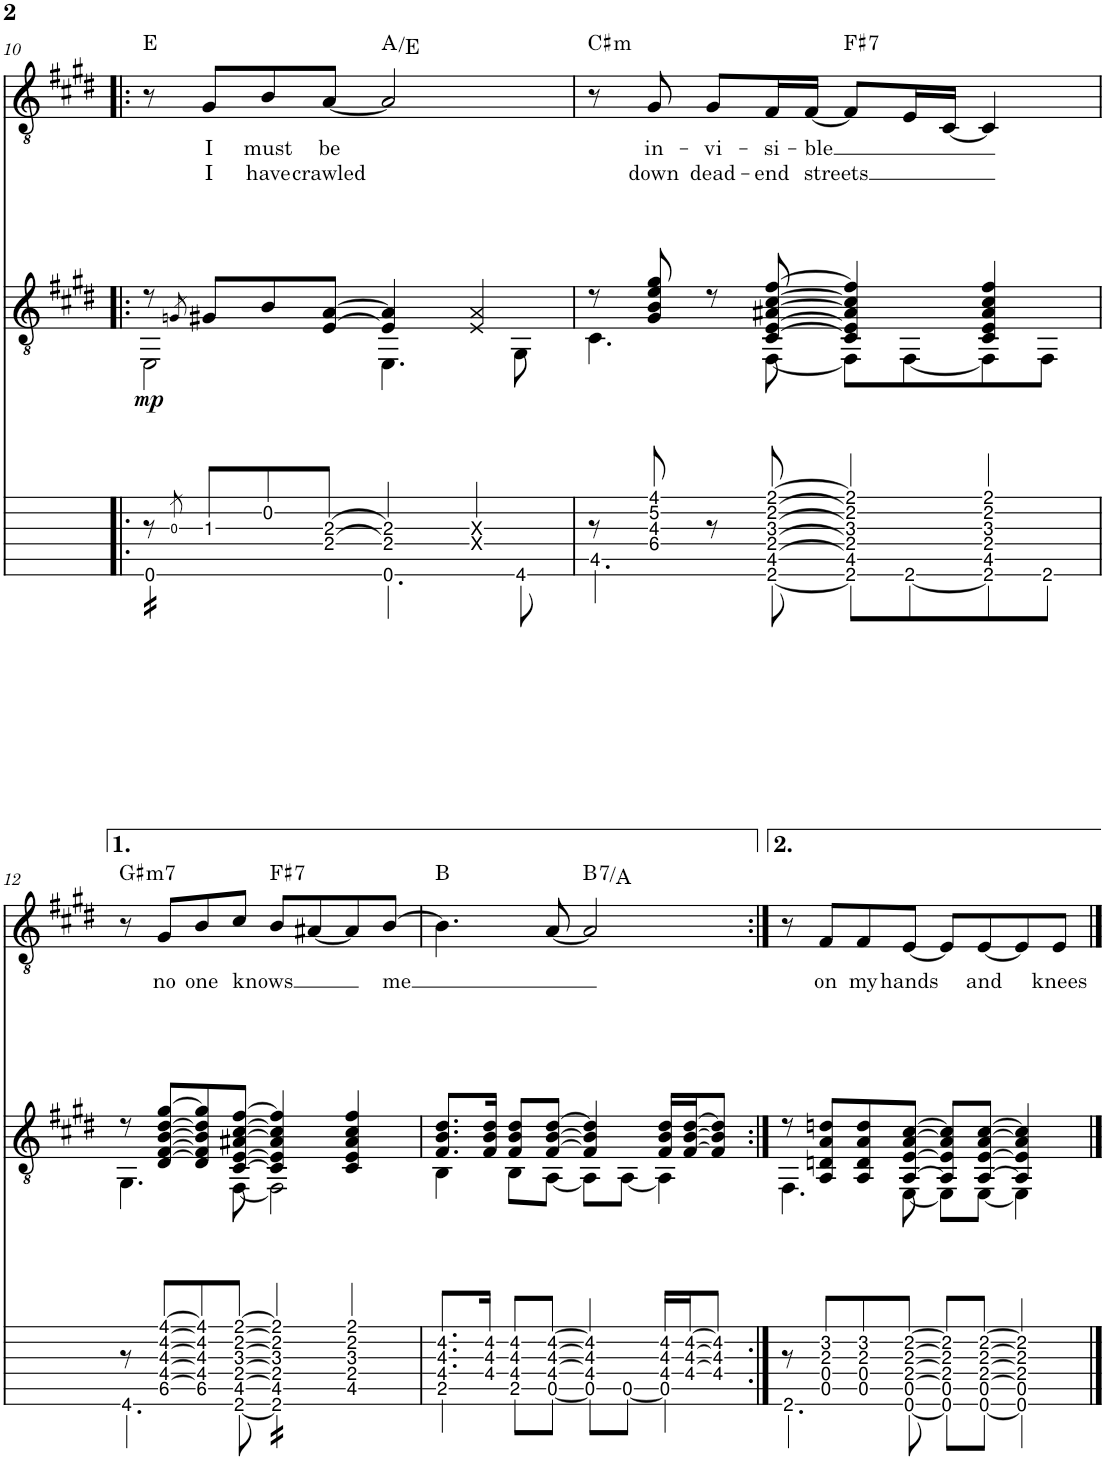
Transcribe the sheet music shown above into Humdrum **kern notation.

**kern	**kern	**dynam	**kern	**text	**text	**harte
*part2	*part2	*part2	*part1	*part1	*part1	*part1
*staff3	*staff2	*staff2/3	*staff1	*staff1	*staff1	*
*I"Acoustic Guitar	*	*	*I"Acoustic Guitar 2	*	*	*
*I'Ac Gtr	*	*	*I'Ac Gtr	*	*	*
!!LO:PB:g=z
*	*clefGv2	*	*clefGv2	*	*	*
*k[f#c#g#d#]	*k[f#c#g#d#]	*	*k[f#c#g#d#]	*	*	*
*M4/4	*M4/4	*	*M4/4	*	*	*
=10!|:	=10!|:	=10!|:	=10!|:	=10!|:	=10!|:	=10!|:
*^	*^	*	*	*	*	*
!	!	!	!	!LO:DY:b	!	!	!	!
8r	2EE\	8r	2EE\	mp	8r	.	.	E:maj
8qGn/	.	8qGn/	.	.	.	.	.	.
!	!	!	!	!	!	!LO:LY:b	!LO:LY:b	!
8G#X/L	.	8G#X/L	.	.	8G#/L	I	I	.
!	!	!	!	!	!	!LO:LY:b	!LO:LY:b	!
8B/	.	8B/	.	.	8B/	must	have	.
!	!	!	!	!	!	!LO:LY:b	!LO:LY:b	!
[8E/ [8A/J	.	[8E/ [8A/J	.	.	[8A/J	be	crawled	.
4E/] 4A/]	4.EE\	4E/] 4A/]	4.EE\	.	2A/]	.	.	A:maj/5
4E/ 4A/	.	4E/ 4A/	.	.	.	.	.	.
.	8GG#\	.	8GG#\	.	.	.	.	.
=11	=11	=11	=11	=11	=11	=11	=11	=11
!	!	!	!	!	!	!	!	!LO:H:kt=m
8r	4.C#\	8r	4.C#\	.	8r	.	.	C#:min
!	!	!	!	!	!	!LO:LY:b	!LO:LY:b	!
8G#/ 8B/ 8e/ 8g#/	.	8G#/ 8B/ 8e/ 8g#/	.	.	8G#/	in-	down	.
!	!	!	!	!	!	!LO:LY:b	!LO:LY:b	!
8r	.	8r	.	.	8G#/L	-vi-	dead-	.
!	!	!	!	!	!	!LO:LY:b	!LO:LY:b	!
[8C#/ [8E/ [8A#X/ [8c#/ [8f#/	[8FF#\	[8C#/ [8E/ [8A#X/ [8c#/ [8f#/	[8FF#\	.	16F#/L	-si-	-end	.
!	!	!	!	!	!	!LO:LY:b	!LO:LY:b	!
.	.	.	.	.	[16F#/JJ	-ble	streets	.
!	!	!	!	!	!	!	!	!LO:H:kt=7
4C#/] 4E/] 4A#/] 4c#/] 4f#/]	8FF#\L]	4C#/] 4E/] 4A#/] 4c#/] 4f#/]	8FF#\L]	.	8F#/L]	.	.	F#:7
.	[8FF#\	.	[8FF#\	.	16E/L	.	.	.
.	.	.	.	.	[16C#/JJ	.	.	.
4C#/ 4E/ 4A#/ 4c#/ 4f#/	8FF#\]	4C#/ 4E/ 4A#/ 4c#/ 4f#/	8FF#\]	.	4C#/]	.	.	.
.	8FF#\J	.	8FF#\J	.	.	.	.	.
!!LO:LB:g=z
=12	=12	=12	=12	=12	=12	=12	=12	=12
!	!	!	!	!	!	!	!	!LO:H:kt=m7
8r	4.GG#\	8r	4.GG#\	.	8r	.	.	G#:min7
!	!	!	!	!	!	!LO:LY:b	!	!
[8D#/ [8F#/ [8B/ [8d#/ [8g#/L	.	[8D#/ [8F#/ [8B/ [8d#/ [8g#/L	.	.	8G#/L	no	.	.
!	!	!	!	!	!	!LO:LY:b	!	!
8D#/] 8F#/] 8B/] 8d#/] 8g#/]	.	8D#/] 8F#/] 8B/] 8d#/] 8g#/]	.	.	8B/	one	.	.
!	!	!	!	!	!	!LO:LY:b	!	!
[8C#/ [8E/ [8A#X/ [8c#/ [8f#/J	[8FF#\	[8C#/ [8E/ [8A#X/ [8c#/ [8f#/J	[8FF#\	.	8c#/J	knows	.	.
!	!	!	!	!	!	!	!	!LO:H:kt=7
4C#/] 4E/] 4A#/] 4c#/] 4f#/]	2FF#\]	4C#/] 4E/] 4A#/] 4c#/] 4f#/]	2FF#\]	.	8B/L	.	.	F#:7
.	.	.	.	.	[8A#X/	.	.	.
4C#/ 4E/ 4A#/ 4c#/ 4f#/	.	4C#/ 4E/ 4A#/ 4c#/ 4f#/	.	.	8A#/]	.	.	.
!	!	!	!	!	!	!LO:LY:b	!	!
.	.	.	.	.	[8B/J	me	.	.
=13	=13	=13	=13	=13	=13	=13	=13	=13
8.F#/ 8.B/ 8.d#/L	4BB\	8.F#/ 8.B/ 8.d#/L	4BB\	.	4.B\]	.	.	B:maj
16F#/ 16B/ 16d#/Jk	.	16F#/ 16B/ 16d#/Jk	.	.	.	.	.	.
8F#/ 8B/ 8d#/L	8BB\L	8F#/ 8B/ 8d#/L	8BB\L	.	.	.	.	.
[8F#/ [8B/ [8d#/J	[8AA\J	[8F#/ [8B/ [8d#/J	[8AA\J	.	[8A/	.	.	.
!	!	!	!	!	!	!	!	!LO:H:kt=7
4F#/] 4B/] 4d#/]	8AA\L]	4F#/] 4B/] 4d#/]	8AA\L]	.	2A/]	.	.	B:7/b7
.	[8AA\J	.	[8AA\J	.	.	.	.	.
16F#/ 16B/ 16d#/LL	4AA\]	16F#/ 16B/ 16d#/LL	4AA\]	.	.	.	.	.
[16F#/ [16B/ [16d#/J	.	[16F#/ [16B/ [16d#/J	.	.	.	.	.	.
8F#/] 8B/] 8d#/]J	.	8F#/] 8B/] 8d#/]J	.	.	.	.	.	.
=14:|!	=14:|!	=14:|!	=14:|!	=14:|!	=14:|!	=14:|!	=14:|!	=14:|!
8r	4.FF#\	8r	4.FF#\	.	8r	.	.	.
!	!	!	!	!	!	!LO:LY:b	!	!
8AA/ 8D/ 8A/ 8d/L	.	8AA/ 8Dn/ 8A/ 8dn/L	.	.	8F#/L	on	.	.
!	!	!	!	!	!	!LO:LY:b	!	!
8AA/ 8Dn/ 8A/ 8dn/	.	8AA/ 8D/ 8A/ 8d/	.	.	8F#/	my	.	.
!	!	!	!	!	!	!LO:LY:b	!	!
[8AA/ [8E/ [8A/ [8c#/J	[8EE\	[8AA/ [8E/ [8A/ [8c#/J	[8EE\	.	[8E/J	hands	.	.
8AA/] 8E/] 8A/] 8c#/]L	8EE\L]	8AA/] 8E/] 8A/] 8c#/]L	8EE\L]	.	8E/L]	.	.	.
!	!	!	!	!	!	!LO:LY:b	!	!
[8AA/ [8E/ [8A/ [8c#/J	[8EE\J	[8AA/ [8E/ [8A/ [8c#/J	[8EE\J	.	[8E/	and	.	.
4AA/] 4E/] 4A/] 4c#/]	4EE\]	4AA/] 4E/] 4A/] 4c#/]	4EE\]	.	8E/]	.	.	.
!	!	!	!	!	!	!LO:LY:b	!	!
.	.	.	.	.	8E/J	knees	.	.
*v	*v	*	*	*	*	*	*	*
*	*v	*v	*	*	*	*	*
==	==	==	==	==	==	==
*-	*-	*-	*-	*-	*-	*-
